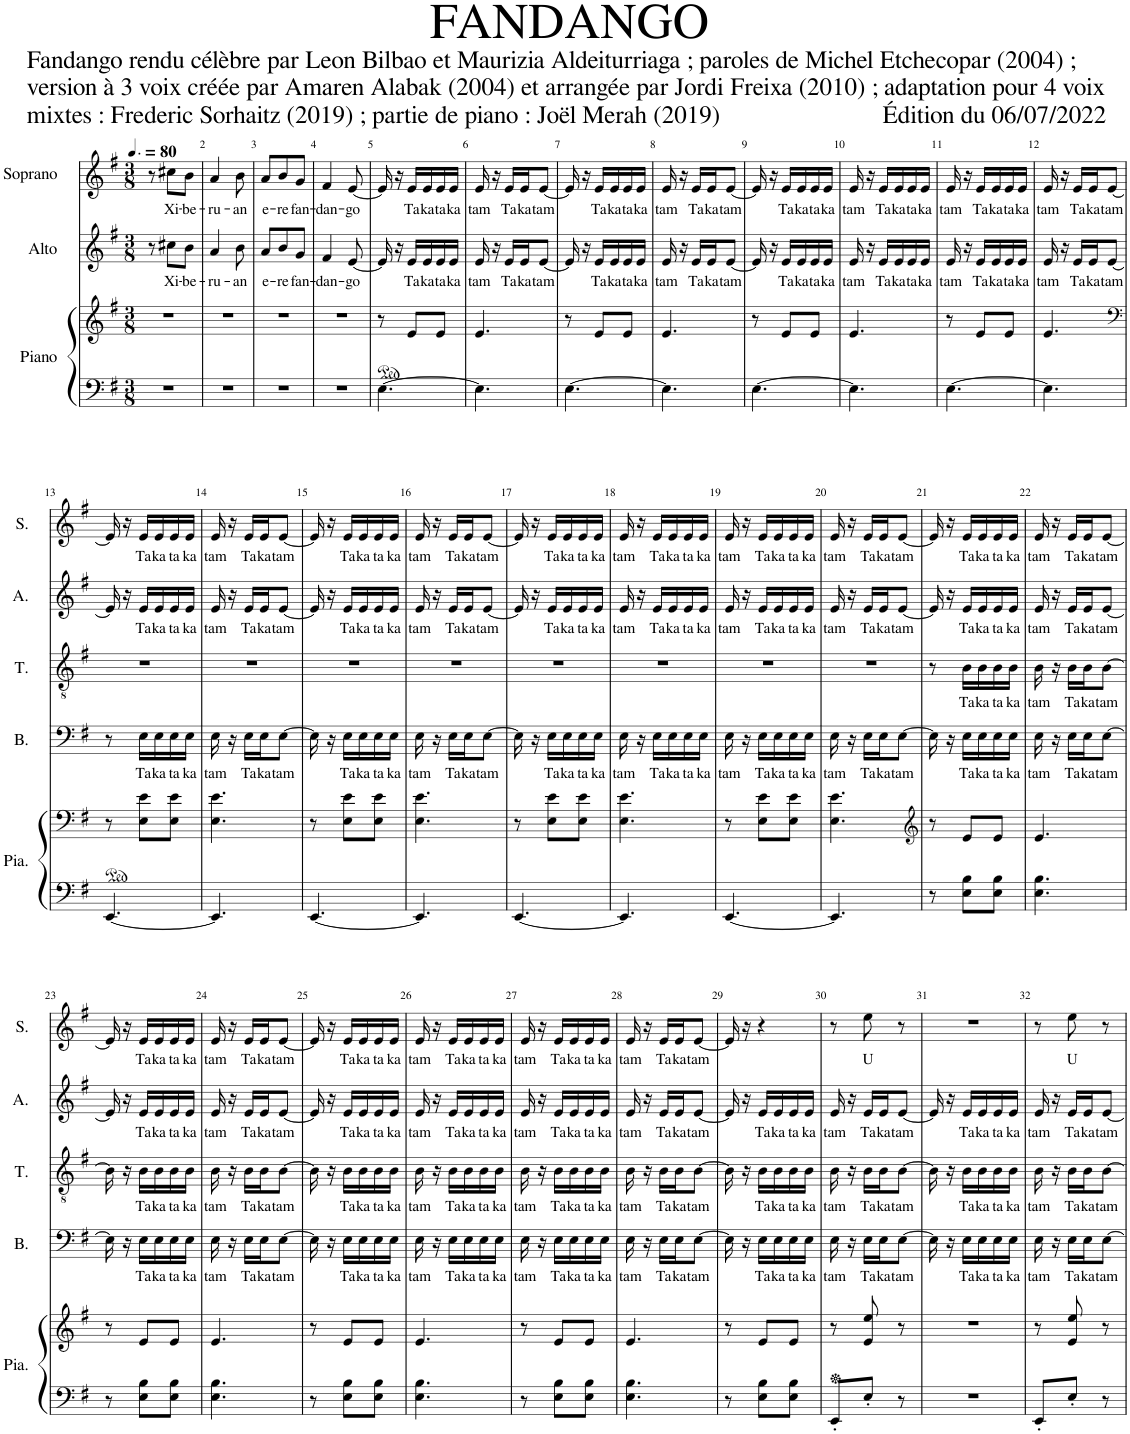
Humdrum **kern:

**kern	**kern	**kern	**text	**kern	**text	**kern	**text	**kern	**text
*part5	*part5	*part4	*part4	*part3	*part3	*part2	*part2	*part1	*part1
*staff6	*staff5	*staff4	*staff4	*staff3	*staff3	*staff2	*staff2	*staff1	*staff1
*I"Piano	*	*I"Basse	*	*I"Ténor	*	*I"Alto	*	*I"Soprano	*
*I'Pia.	*	*I'B.	*	*I'T.	*	*I'A.	*	*I'S.	*
*	*	*stria5	*	*stria5	*	*	*	*	*
*clefF4	*clefG2	*clefF4	*	*clefGv2	*	*clefG2	*	*clefG2	*
*k[f#]	*k[f#]	*k[f#]	*	*k[f#]	*	*k[f#]	*	*k[f#]	*
*M3/8	*M3/8	*M3/8	*	*M3/8	*	*M3/8	*	*M3/8	*
*MM120	*MM120	*MM120	*	*MM120	*	*MM120	*	*MM120	*
=1	=1	=1	=1	=1	=1	=1	=1	=1	=1
4.r	4.r	4.r	.	4.r	.	8r	.	8r	.
!	!	!	!	!	!	!	!LO:LY:b	!	!LO:LY:b
.	.	.	.	.	.	8cc#X\L	Xi-	8cc#X\L	Xi-
!	!	!	!	!	!	!	!LO:LY:b	!	!LO:LY:b
.	.	.	.	.	.	8b\J	-be-	8b\J	-be-
=2	=2	=2	=2	=2	=2	=2	=2	=2	=2
!	!	!	!	!	!	!	!LO:LY:b	!	!LO:LY:b
4.r	4.r	4.r	.	4.r	.	4a/	-ru-	4a/	-ru-
!	!	!	!	!	!	!	!LO:LY:b	!	!LO:LY:b
.	.	.	.	.	.	8b\	-an	8b\	-an
=3	=3	=3	=3	=3	=3	=3	=3	=3	=3
!	!	!	!	!	!	!	!LO:LY:b	!	!LO:LY:b
4.r	4.r	4.r	.	4.r	.	8a/L	e-	8a/L	e-
!	!	!	!	!	!	!	!LO:LY:b	!	!LO:LY:b
.	.	.	.	.	.	8b/	-re	8b/	-re
!	!	!	!	!	!	!	!LO:LY:b	!	!LO:LY:b
.	.	.	.	.	.	8g/J	fan-	8g/J	fan-
=4	=4	=4	=4	=4	=4	=4	=4	=4	=4
!	!	!	!	!	!	!	!LO:LY:b	!	!LO:LY:b
4.r	4.r	4.r	.	4.r	.	4f#/	-dan-	4f#/	-dan-
!	!	!	!	!	!	!	!LO:LY:b	!	!LO:LY:b
.	.	.	.	.	.	[8e/	-go	[8e/	-go
=5	=5	=5	=5	=5	=5	=5	=5	=5	=5
[4.E\	8r	4.r	.	4.r	.	16e/]	.	16e/]	.
.	.	.	.	.	.	16r	.	16r	.
!	!	!	!	!	!	!	!LO:LY:b	!	!LO:LY:b
.	8e/L	.	.	.	.	16e/LL	Ta	16e/LL	Ta
!	!	!	!	!	!	!	!LO:LY:b	!	!LO:LY:b
.	.	.	.	.	.	16e/	ka	16e/	ka
!	!	!	!	!	!	!	!LO:LY:b	!	!LO:LY:b
.	8e/J	.	.	.	.	16e/	ta	16e/	ta
!	!	!	!	!	!	!	!LO:LY:b	!	!LO:LY:b
.	.	.	.	.	.	16e/JJ	ka	16e/JJ	ka
=6	=6	=6	=6	=6	=6	=6	=6	=6	=6
!	!	!	!	!	!	!	!LO:LY:b	!	!LO:LY:b
4.E\]	4.e/	4.r	.	4.r	.	16e/	tam	16e/	tam
.	.	.	.	.	.	16r	.	16r	.
!	!	!	!	!	!	!	!LO:LY:b	!	!LO:LY:b
.	.	.	.	.	.	16e/LL	Ta	16e/LL	Ta
!	!	!	!	!	!	!	!LO:LY:b	!	!LO:LY:b
.	.	.	.	.	.	16e/J	ka	16e/J	ka
!	!	!	!	!	!	!	!LO:LY:b	!	!LO:LY:b
.	.	.	.	.	.	[8e/J	tam	[8e/J	tam
=7	=7	=7	=7	=7	=7	=7	=7	=7	=7
[4.E\	8r	4.r	.	4.r	.	16e/]	.	16e/]	.
.	.	.	.	.	.	16r	.	16r	.
!	!	!	!	!	!	!	!LO:LY:b	!	!LO:LY:b
.	8e/L	.	.	.	.	16e/LL	Ta	16e/LL	Ta
!	!	!	!	!	!	!	!LO:LY:b	!	!LO:LY:b
.	.	.	.	.	.	16e/	ka	16e/	ka
!	!	!	!	!	!	!	!LO:LY:b	!	!LO:LY:b
.	8e/J	.	.	.	.	16e/	ta	16e/	ta
!	!	!	!	!	!	!	!LO:LY:b	!	!LO:LY:b
.	.	.	.	.	.	16e/JJ	ka	16e/JJ	ka
=8	=8	=8	=8	=8	=8	=8	=8	=8	=8
!	!	!	!	!	!	!	!LO:LY:b	!	!LO:LY:b
4.E\]	4.e/	4.r	.	4.r	.	16e/	tam	16e/	tam
.	.	.	.	.	.	16r	.	16r	.
!	!	!	!	!	!	!	!LO:LY:b	!	!LO:LY:b
.	.	.	.	.	.	16e/LL	Ta	16e/LL	Ta
!	!	!	!	!	!	!	!LO:LY:b	!	!LO:LY:b
.	.	.	.	.	.	16e/J	ka	16e/J	ka
!	!	!	!	!	!	!	!LO:LY:b	!	!LO:LY:b
.	.	.	.	.	.	[8e/J	tam	[8e/J	tam
=9	=9	=9	=9	=9	=9	=9	=9	=9	=9
[4.E\	8r	4.r	.	4.r	.	16e/]	.	16e/]	.
.	.	.	.	.	.	16r	.	16r	.
!	!	!	!	!	!	!	!LO:LY:b	!	!LO:LY:b
.	8e/L	.	.	.	.	16e/LL	Ta	16e/LL	Ta
!	!	!	!	!	!	!	!LO:LY:b	!	!LO:LY:b
.	.	.	.	.	.	16e/	ka	16e/	ka
!	!	!	!	!	!	!	!LO:LY:b	!	!LO:LY:b
.	8e/J	.	.	.	.	16e/	ta	16e/	ta
!	!	!	!	!	!	!	!LO:LY:b	!	!LO:LY:b
.	.	.	.	.	.	16e/JJ	ka	16e/JJ	ka
=10	=10	=10	=10	=10	=10	=10	=10	=10	=10
!	!	!	!	!	!	!	!LO:LY:b	!	!LO:LY:b
4.E\]	4.e/	4.r	.	4.r	.	16e/	tam	16e/	tam
.	.	.	.	.	.	16r	.	16r	.
!	!	!	!	!	!	!	!LO:LY:b	!	!LO:LY:b
.	.	.	.	.	.	16e/LL	Ta	16e/LL	Ta
!	!	!	!	!	!	!	!LO:LY:b	!	!LO:LY:b
.	.	.	.	.	.	16e/	ka	16e/	ka
!	!	!	!	!	!	!	!LO:LY:b	!	!LO:LY:b
.	.	.	.	.	.	16e/	ta	16e/	ta
!	!	!	!	!	!	!	!LO:LY:b	!	!LO:LY:b
.	.	.	.	.	.	16e/JJ	ka	16e/JJ	ka
=11	=11	=11	=11	=11	=11	=11	=11	=11	=11
!	!	!	!	!	!	!	!LO:LY:b	!	!LO:LY:b
[4.E\	8r	4.r	.	4.r	.	16e/	tam	16e/	tam
.	.	.	.	.	.	16r	.	16r	.
!	!	!	!	!	!	!	!LO:LY:b	!	!LO:LY:b
.	8e/L	.	.	.	.	16e/LL	Ta	16e/LL	Ta
!	!	!	!	!	!	!	!LO:LY:b	!	!LO:LY:b
.	.	.	.	.	.	16e/	ka	16e/	ka
!	!	!	!	!	!	!	!LO:LY:b	!	!LO:LY:b
.	8e/J	.	.	.	.	16e/	ta	16e/	ta
!	!	!	!	!	!	!	!LO:LY:b	!	!LO:LY:b
.	.	.	.	.	.	16e/JJ	ka	16e/JJ	ka
=12	=12	=12	=12	=12	=12	=12	=12	=12	=12
!	!	!	!	!	!	!	!LO:LY:b	!	!LO:LY:b
4.E\]	4.e/	4.r	.	4.r	.	16e/	tam	16e/	tam
.	.	.	.	.	.	16r	.	16r	.
!	!	!	!	!	!	!	!LO:LY:b	!	!LO:LY:b
.	.	.	.	.	.	16e/LL	Ta	16e/LL	Ta
!	!	!	!	!	!	!	!LO:LY:b	!	!LO:LY:b
.	.	.	.	.	.	16e/J	ka	16e/J	ka
!	!	!	!	!	!	!	!LO:LY:b	!	!LO:LY:b
.	.	.	.	.	.	[8e/J	tam	[8e/J	tam
!!LO:LB:g=z
=13	=13	=13	=13	=13	=13	=13	=13	=13	=13
*	*clefF4	*	*	*	*	*	*	*	*
[4.EE/	8r	8r	.	4.r	.	16e/]	.	16e/]	.
.	.	.	.	.	.	16r	.	16r	.
!	!	!	!LO:LY:b	!	!	!	!LO:LY:b	!	!LO:LY:b
.	8E\ 8e\L	16E\LL	Ta	.	.	16e/LL	Ta	16e/LL	Ta
!	!	!	!LO:LY:b	!	!	!	!LO:LY:b	!	!LO:LY:b
.	.	16E\	ka	.	.	16e/	ka	16e/	ka
!	!	!	!LO:LY:b	!	!	!	!LO:LY:b	!	!LO:LY:b
.	8E\ 8e\J	16E\	ta	.	.	16e/	ta	16e/	ta
!	!	!	!LO:LY:b	!	!	!	!LO:LY:b	!	!LO:LY:b
.	.	16E\JJ	ka	.	.	16e/JJ	ka	16e/JJ	ka
=14	=14	=14	=14	=14	=14	=14	=14	=14	=14
!	!	!	!LO:LY:b	!	!	!	!LO:LY:b	!	!LO:LY:b
4.EE/]	4.E\ 4.e\	16E\	tam	4.r	.	16e/	tam	16e/	tam
.	.	16r	.	.	.	16r	.	16r	.
!	!	!	!LO:LY:b	!	!	!	!LO:LY:b	!	!LO:LY:b
.	.	16E\LL	Ta	.	.	16e/LL	Ta	16e/LL	Ta
!	!	!	!LO:LY:b	!	!	!	!LO:LY:b	!	!LO:LY:b
.	.	16E\J	ka	.	.	16e/J	ka	16e/J	ka
!	!	!	!LO:LY:b	!	!	!	!LO:LY:b	!	!LO:LY:b
.	.	[8E\J	tam	.	.	[8e/J	tam	[8e/J	tam
=15	=15	=15	=15	=15	=15	=15	=15	=15	=15
[4.EE/	8r	16E\]	.	4.r	.	16e/]	.	16e/]	.
.	.	16r	.	.	.	16r	.	16r	.
!	!	!	!LO:LY:b	!	!	!	!LO:LY:b	!	!LO:LY:b
.	8E\ 8e\L	16E\LL	Ta	.	.	16e/LL	Ta	16e/LL	Ta
!	!	!	!LO:LY:b	!	!	!	!LO:LY:b	!	!LO:LY:b
.	.	16E\	ka	.	.	16e/	ka	16e/	ka
!	!	!	!LO:LY:b	!	!	!	!LO:LY:b	!	!LO:LY:b
.	8E\ 8e\J	16E\	ta	.	.	16e/	ta	16e/	ta
!	!	!	!LO:LY:b	!	!	!	!LO:LY:b	!	!LO:LY:b
.	.	16E\JJ	ka	.	.	16e/JJ	ka	16e/JJ	ka
=16	=16	=16	=16	=16	=16	=16	=16	=16	=16
!	!	!	!LO:LY:b	!	!	!	!LO:LY:b	!	!LO:LY:b
4.EE/]	4.E\ 4.e\	16E\	tam	4.r	.	16e/	tam	16e/	tam
.	.	16r	.	.	.	16r	.	16r	.
!	!	!	!LO:LY:b	!	!	!	!LO:LY:b	!	!LO:LY:b
.	.	16E\LL	Ta	.	.	16e/LL	Ta	16e/LL	Ta
!	!	!	!LO:LY:b	!	!	!	!LO:LY:b	!	!LO:LY:b
.	.	16E\J	ka	.	.	16e/J	ka	16e/J	ka
!	!	!	!LO:LY:b	!	!	!	!LO:LY:b	!	!LO:LY:b
.	.	[8E\J	tam	.	.	[8e/J	tam	[8e/J	tam
=17	=17	=17	=17	=17	=17	=17	=17	=17	=17
[4.EE/	8r	16E\]	.	4.r	.	16e/]	.	16e/]	.
.	.	16r	.	.	.	16r	.	16r	.
!	!	!	!LO:LY:b	!	!	!	!LO:LY:b	!	!LO:LY:b
.	8E\ 8e\L	16E\LL	Ta	.	.	16e/LL	Ta	16e/LL	Ta
!	!	!	!LO:LY:b	!	!	!	!LO:LY:b	!	!LO:LY:b
.	.	16E\	ka	.	.	16e/	ka	16e/	ka
!	!	!	!LO:LY:b	!	!	!	!LO:LY:b	!	!LO:LY:b
.	8E\ 8e\J	16E\	ta	.	.	16e/	ta	16e/	ta
!	!	!	!LO:LY:b	!	!	!	!LO:LY:b	!	!LO:LY:b
.	.	16E\JJ	ka	.	.	16e/JJ	ka	16e/JJ	ka
=18	=18	=18	=18	=18	=18	=18	=18	=18	=18
!	!	!	!LO:LY:b	!	!	!	!LO:LY:b	!	!LO:LY:b
4.EE/]	4.E\ 4.e\	16E\	tam	4.r	.	16e/	tam	16e/	tam
.	.	16r	.	.	.	16r	.	16r	.
!	!	!	!LO:LY:b	!	!	!	!LO:LY:b	!	!LO:LY:b
.	.	16E\LL	Ta	.	.	16e/LL	Ta	16e/LL	Ta
!	!	!	!LO:LY:b	!	!	!	!LO:LY:b	!	!LO:LY:b
.	.	16E\	ka	.	.	16e/	ka	16e/	ka
!	!	!	!LO:LY:b	!	!	!	!LO:LY:b	!	!LO:LY:b
.	.	16E\	ta	.	.	16e/	ta	16e/	ta
!	!	!	!LO:LY:b	!	!	!	!LO:LY:b	!	!LO:LY:b
.	.	16E\JJ	ka	.	.	16e/JJ	ka	16e/JJ	ka
=19	=19	=19	=19	=19	=19	=19	=19	=19	=19
!	!	!	!LO:LY:b	!	!	!	!LO:LY:b	!	!LO:LY:b
[4.EE/	8r	16E\	tam	4.r	.	16e/	tam	16e/	tam
.	.	16r	.	.	.	16r	.	16r	.
!	!	!	!LO:LY:b	!	!	!	!LO:LY:b	!	!LO:LY:b
.	8E\ 8e\L	16E\LL	Ta	.	.	16e/LL	Ta	16e/LL	Ta
!	!	!	!LO:LY:b	!	!	!	!LO:LY:b	!	!LO:LY:b
.	.	16E\	ka	.	.	16e/	ka	16e/	ka
!	!	!	!LO:LY:b	!	!	!	!LO:LY:b	!	!LO:LY:b
.	8E\ 8e\J	16E\	ta	.	.	16e/	ta	16e/	ta
!	!	!	!LO:LY:b	!	!	!	!LO:LY:b	!	!LO:LY:b
.	.	16E\JJ	ka	.	.	16e/JJ	ka	16e/JJ	ka
=20	=20	=20	=20	=20	=20	=20	=20	=20	=20
!	!	!	!LO:LY:b	!	!	!	!LO:LY:b	!	!LO:LY:b
4.EE/]	4.E\ 4.e\	16E\	tam	4.r	.	16e/	tam	16e/	tam
.	.	16r	.	.	.	16r	.	16r	.
!	!	!	!LO:LY:b	!	!	!	!LO:LY:b	!	!LO:LY:b
.	.	16E\LL	Ta	.	.	16e/LL	Ta	16e/LL	Ta
!	!	!	!LO:LY:b	!	!	!	!LO:LY:b	!	!LO:LY:b
.	.	16E\J	ka	.	.	16e/J	ka	16e/J	ka
!	!	!	!LO:LY:b	!	!	!	!LO:LY:b	!	!LO:LY:b
.	.	[8E\J	tam	.	.	[8e/J	tam	[8e/J	tam
=21	=21	=21	=21	=21	=21	=21	=21	=21	=21
*	*clefG2	*	*	*	*	*	*	*	*
8r	8r	16E\]	.	8r	.	16e/]	.	16e/]	.
.	.	16r	.	.	.	16r	.	16r	.
!	!	!	!LO:LY:b	!	!LO:LY:b	!	!LO:LY:b	!	!LO:LY:b
8E\ 8B\L	8e/L	16E\LL	Ta	16B\LL	Ta	16e/LL	Ta	16e/LL	Ta
!	!	!	!LO:LY:b	!	!LO:LY:b	!	!LO:LY:b	!	!LO:LY:b
.	.	16E\	ka	16B\	ka	16e/	ka	16e/	ka
!	!	!	!LO:LY:b	!	!LO:LY:b	!	!LO:LY:b	!	!LO:LY:b
8E\ 8B\J	8e/J	16E\	ta	16B\	ta	16e/	ta	16e/	ta
!	!	!	!LO:LY:b	!	!LO:LY:b	!	!LO:LY:b	!	!LO:LY:b
.	.	16E\JJ	ka	16B\JJ	ka	16e/JJ	ka	16e/JJ	ka
=22	=22	=22	=22	=22	=22	=22	=22	=22	=22
!	!	!	!LO:LY:b	!	!LO:LY:b	!	!LO:LY:b	!	!LO:LY:b
4.E\ 4.B\	4.e/	16E\	tam	16B\	tam	16e/	tam	16e/	tam
.	.	16r	.	16r	.	16r	.	16r	.
!	!	!	!LO:LY:b	!	!LO:LY:b	!	!LO:LY:b	!	!LO:LY:b
.	.	16E\LL	Ta	16B\LL	Ta	16e/LL	Ta	16e/LL	Ta
!	!	!	!LO:LY:b	!	!LO:LY:b	!	!LO:LY:b	!	!LO:LY:b
.	.	16E\J	ka	16B\J	ka	16e/J	ka	16e/J	ka
!	!	!	!LO:LY:b	!	!LO:LY:b	!	!LO:LY:b	!	!LO:LY:b
.	.	[8E\J	tam	[8B\J	tam	[8e/J	tam	[8e/J	tam
!!LO:LB:g=z
=23	=23	=23	=23	=23	=23	=23	=23	=23	=23
8r	8r	16E\]	.	16B\]	.	16e/]	.	16e/]	.
.	.	16r	.	16r	.	16r	.	16r	.
!	!	!	!LO:LY:b	!	!LO:LY:b	!	!LO:LY:b	!	!LO:LY:b
8E\ 8B\L	8e/L	16E\LL	Ta	16B\LL	Ta	16e/LL	Ta	16e/LL	Ta
!	!	!	!LO:LY:b	!	!LO:LY:b	!	!LO:LY:b	!	!LO:LY:b
.	.	16E\	ka	16B\	ka	16e/	ka	16e/	ka
!	!	!	!LO:LY:b	!	!LO:LY:b	!	!LO:LY:b	!	!LO:LY:b
8E\ 8B\J	8e/J	16E\	ta	16B\	ta	16e/	ta	16e/	ta
!	!	!	!LO:LY:b	!	!LO:LY:b	!	!LO:LY:b	!	!LO:LY:b
.	.	16E\JJ	ka	16B\JJ	ka	16e/JJ	ka	16e/JJ	ka
=24	=24	=24	=24	=24	=24	=24	=24	=24	=24
!	!	!	!LO:LY:b	!	!LO:LY:b	!	!LO:LY:b	!	!LO:LY:b
4.E\ 4.B\	4.e/	16E\	tam	16B\	tam	16e/	tam	16e/	tam
.	.	16r	.	16r	.	16r	.	16r	.
!	!	!	!LO:LY:b	!	!LO:LY:b	!	!LO:LY:b	!	!LO:LY:b
.	.	16E\LL	Ta	16B\LL	Ta	16e/LL	Ta	16e/LL	Ta
!	!	!	!LO:LY:b	!	!LO:LY:b	!	!LO:LY:b	!	!LO:LY:b
.	.	16E\J	ka	16B\J	ka	16e/J	ka	16e/J	ka
!	!	!	!LO:LY:b	!	!LO:LY:b	!	!LO:LY:b	!	!LO:LY:b
.	.	[8E\J	tam	[8B\J	tam	[8e/J	tam	[8e/J	tam
=25	=25	=25	=25	=25	=25	=25	=25	=25	=25
8r	8r	16E\]	.	16B\]	.	16e/]	.	16e/]	.
.	.	16r	.	16r	.	16r	.	16r	.
!	!	!	!LO:LY:b	!	!LO:LY:b	!	!LO:LY:b	!	!LO:LY:b
8E\ 8B\L	8e/L	16E\LL	Ta	16B\LL	Ta	16e/LL	Ta	16e/LL	Ta
!	!	!	!LO:LY:b	!	!LO:LY:b	!	!LO:LY:b	!	!LO:LY:b
.	.	16E\	ka	16B\	ka	16e/	ka	16e/	ka
!	!	!	!LO:LY:b	!	!LO:LY:b	!	!LO:LY:b	!	!LO:LY:b
8E\ 8B\J	8e/J	16E\	ta	16B\	ta	16e/	ta	16e/	ta
!	!	!	!LO:LY:b	!	!LO:LY:b	!	!LO:LY:b	!	!LO:LY:b
.	.	16E\JJ	ka	16B\JJ	ka	16e/JJ	ka	16e/JJ	ka
=26	=26	=26	=26	=26	=26	=26	=26	=26	=26
!	!	!	!LO:LY:b	!	!LO:LY:b	!	!LO:LY:b	!	!LO:LY:b
4.E\ 4.B\	4.e/	16E\	tam	16B\	tam	16e/	tam	16e/	tam
.	.	16r	.	16r	.	16r	.	16r	.
!	!	!	!LO:LY:b	!	!LO:LY:b	!	!LO:LY:b	!	!LO:LY:b
.	.	16E\LL	Ta	16B\LL	Ta	16e/LL	Ta	16e/LL	Ta
!	!	!	!LO:LY:b	!	!LO:LY:b	!	!LO:LY:b	!	!LO:LY:b
.	.	16E\	ka	16B\	ka	16e/	ka	16e/	ka
!	!	!	!LO:LY:b	!	!LO:LY:b	!	!LO:LY:b	!	!LO:LY:b
.	.	16E\	ta	16B\	ta	16e/	ta	16e/	ta
!	!	!	!LO:LY:b	!	!LO:LY:b	!	!LO:LY:b	!	!LO:LY:b
.	.	16E\JJ	ka	16B\JJ	ka	16e/JJ	ka	16e/JJ	ka
=27	=27	=27	=27	=27	=27	=27	=27	=27	=27
!	!	!	!LO:LY:b	!	!LO:LY:b	!	!LO:LY:b	!	!LO:LY:b
8r	8r	16E\	tam	16B\	tam	16e/	tam	16e/	tam
.	.	16r	.	16r	.	16r	.	16r	.
!	!	!	!LO:LY:b	!	!LO:LY:b	!	!LO:LY:b	!	!LO:LY:b
8E\ 8B\L	8e/L	16E\LL	Ta	16B\LL	Ta	16e/LL	Ta	16e/LL	Ta
!	!	!	!LO:LY:b	!	!LO:LY:b	!	!LO:LY:b	!	!LO:LY:b
.	.	16E\	ka	16B\	ka	16e/	ka	16e/	ka
!	!	!	!LO:LY:b	!	!LO:LY:b	!	!LO:LY:b	!	!LO:LY:b
8E\ 8B\J	8e/J	16E\	ta	16B\	ta	16e/	ta	16e/	ta
!	!	!	!LO:LY:b	!	!LO:LY:b	!	!LO:LY:b	!	!LO:LY:b
.	.	16E\JJ	ka	16B\JJ	ka	16e/JJ	ka	16e/JJ	ka
=28	=28	=28	=28	=28	=28	=28	=28	=28	=28
!	!	!	!LO:LY:b	!	!LO:LY:b	!	!LO:LY:b	!	!LO:LY:b
4.E\ 4.B\	4.e/	16E\	tam	16B\	tam	16e/	tam	16e/	tam
.	.	16r	.	16r	.	16r	.	16r	.
!	!	!	!LO:LY:b	!	!LO:LY:b	!	!LO:LY:b	!	!LO:LY:b
.	.	16E\LL	Ta	16B\LL	Ta	16e/LL	Ta	16e/LL	Ta
!	!	!	!LO:LY:b	!	!LO:LY:b	!	!LO:LY:b	!	!LO:LY:b
.	.	16E\J	ka	16B\J	ka	16e/J	ka	16e/J	ka
!	!	!	!LO:LY:b	!	!LO:LY:b	!	!LO:LY:b	!	!LO:LY:b
.	.	[8E\J	tam	[8B\J	tam	[8e/J	tam	[8e/J	tam
=29	=29	=29	=29	=29	=29	=29	=29	=29	=29
8r	8r	16E\]	.	16B\]	.	16e/]	.	16e/]	.
.	.	16r	.	16r	.	16r	.	16r	.
!	!	!	!LO:LY:b	!	!LO:LY:b	!	!LO:LY:b	!	!
8E\ 8B\L	8e/L	16E\LL	Ta	16B\LL	Ta	16e/LL	Ta	4r	.
!	!	!	!LO:LY:b	!	!LO:LY:b	!	!LO:LY:b	!	!
.	.	16E\	ka	16B\	ka	16e/	ka	.	.
!	!	!	!LO:LY:b	!	!LO:LY:b	!	!LO:LY:b	!	!
8E\ 8B\J	8e/J	16E\	ta	16B\	ta	16e/	ta	.	.
!	!	!	!LO:LY:b	!	!LO:LY:b	!	!LO:LY:b	!	!
.	.	16E\JJ	ka	16B\JJ	ka	16e/JJ	ka	.	.
=30	=30	=30	=30	=30	=30	=30	=30	=30	=30
!	!	!	!LO:LY:b	!	!LO:LY:b	!	!LO:LY:b	!	!
8EE'/L	8r	16E\	tam	16B\	tam	16e/	tam	8r	.
.	.	16r	.	16r	.	16r	.	.	.
!	!	!	!LO:LY:b	!	!LO:LY:b	!	!LO:LY:b	!	!LO:LY:b
8E'/J	8e/ 8ee/	16E\LL	Ta	16B\LL	Ta	16e/LL	Ta	8ee\	U
!	!	!	!LO:LY:b	!	!LO:LY:b	!	!LO:LY:b	!	!
.	.	16E\J	ka	16B\J	ka	16e/J	ka	.	.
!	!	!	!LO:LY:b	!	!LO:LY:b	!	!LO:LY:b	!	!
8r	8r	[8E\J	tam	[8B\J	tam	[8e/J	tam	8r	.
=31	=31	=31	=31	=31	=31	=31	=31	=31	=31
4.r	4.r	16E\]	.	16B\]	.	16e/]	.	4.r	.
.	.	16r	.	16r	.	16r	.	.	.
!	!	!	!LO:LY:b	!	!LO:LY:b	!	!LO:LY:b	!	!
.	.	16E\LL	Ta	16B\LL	Ta	16e/LL	Ta	.	.
!	!	!	!LO:LY:b	!	!LO:LY:b	!	!LO:LY:b	!	!
.	.	16E\	ka	16B\	ka	16e/	ka	.	.
!	!	!	!LO:LY:b	!	!LO:LY:b	!	!LO:LY:b	!	!
.	.	16E\	ta	16B\	ta	16e/	ta	.	.
!	!	!	!LO:LY:b	!	!LO:LY:b	!	!LO:LY:b	!	!
.	.	16E\JJ	ka	16B\JJ	ka	16e/JJ	ka	.	.
=32	=32	=32	=32	=32	=32	=32	=32	=32	=32
!	!	!	!LO:LY:b	!	!LO:LY:b	!	!LO:LY:b	!	!
8EE'/L	8r	16E\	tam	16B\	tam	16e/	tam	8r	.
.	.	16r	.	16r	.	16r	.	.	.
!	!	!	!LO:LY:b	!	!LO:LY:b	!	!LO:LY:b	!	!LO:LY:b
8E'/J	8e/ 8ee/	16E\LL	Ta	16B\LL	Ta	16e/LL	Ta	8ee\	U
!	!	!	!LO:LY:b	!	!LO:LY:b	!	!LO:LY:b	!	!
.	.	16E\J	ka	16B\J	ka	16e/J	ka	.	.
!	!	!	!LO:LY:b	!	!LO:LY:b	!	!LO:LY:b	!	!
8r	8r	[8E\J	tam	[8B\J	tam	[8e/J	tam	8r	.
=	=	=	=	=	=	=	=	=	=
*-	*-	*-	*-	*-	*-	*-	*-	*-	*-
